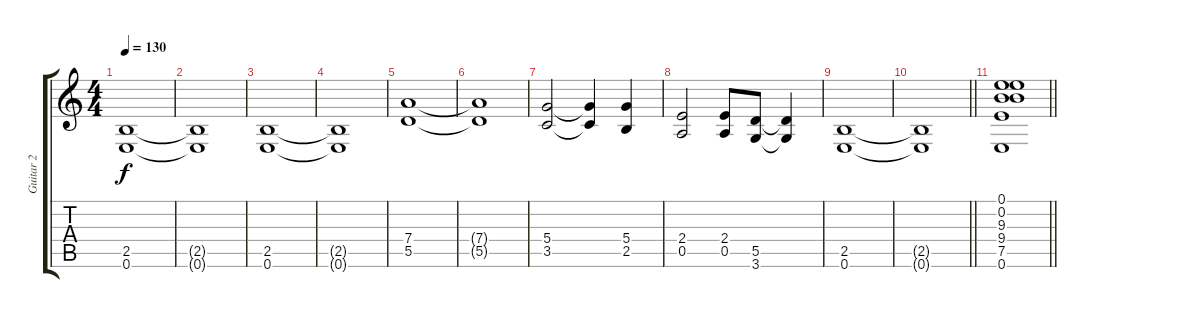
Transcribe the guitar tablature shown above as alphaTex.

\track ("Guitar 2" "Guitar 2") {instrument distortionguitar}
\staff {score tabs}
\tuning (E4 B3 G3 D3 A2 E2) {hide}
\ts (4 4)
\tempo 130
\clef g2
\ks c
(2.5 0.6).1{dy f} |
(2.5{t} 0.6{t}).1 |
(2.5 0.6).1 |
(2.5{t} 0.6{t}).1 |
(7.4 5.5).1 |
(7.4{t} 5.5{t}).1 |
(5.4 3.5).2 (5.4{t} 3.5{t}).4 (5.4 2.5).4 |
(2.4 0.5).2 (2.4 0.5).8 (5.5 3.6).8 (5.5{t} 3.6{t}).4 |
(2.5 0.6).1 |
\barLineRight lightlight
(2.5{t} 0.6{t}).1 |
\barLineRight lightlight
(0.1 0.2 9.3 9.4 7.5 0.6).1
